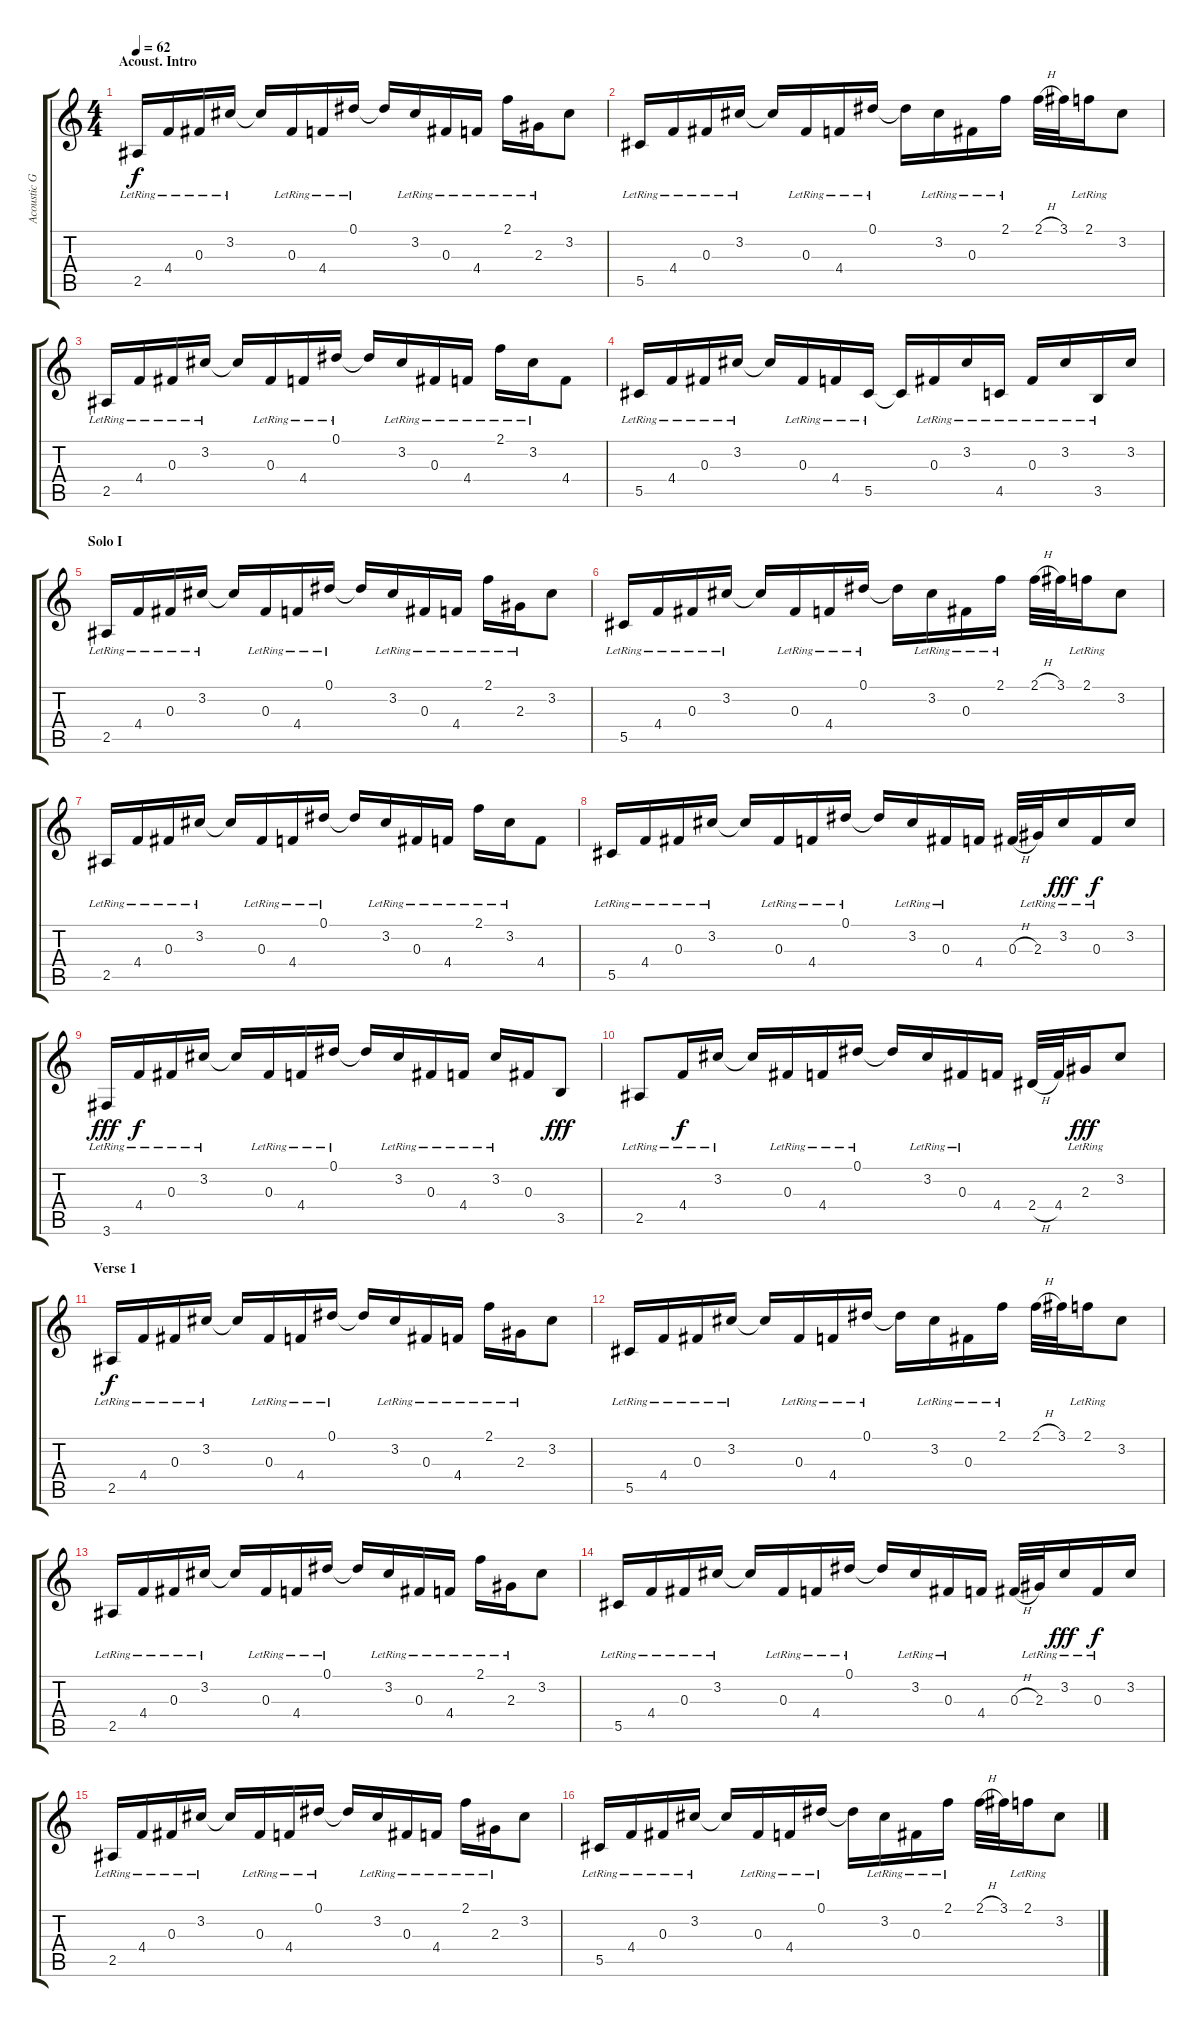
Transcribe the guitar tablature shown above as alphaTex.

\track ("Acoustic Guitar" "Acoustic G") {instrument acousticguitarsteel}
\staff {score tabs}
\tuning (Eb4 Bb3 Gb3 Db3 Ab2 Eb2) {hide}
\ts (4 4)
\section ("" "Acoust. Intro")
\tempo 62
\clef g2
\ks c
2.5{lr}.16{dy f instrument acousticguitarsteel} 4.4{lr}.16 0.3{lr}.16 3.2{lr}.16 3.2{t}.16 0.3{lr}.16 4.4{lr}.16 0.1{lr}.16 0.1{t}.16 3.2{lr}.16 0.3{lr}.16 4.4{lr}.16 2.1{lr}.16 2.3{lr}.16 3.2.8 |
5.5{lr}.16 4.4{lr}.16 0.3{lr}.16 3.2{lr}.16 3.2{t}.16 0.3{lr}.16 4.4{lr}.16 0.1{lr}.16 0.1{t}.16 3.2{lr}.16 0.3{lr}.16 2.1{lr}.16 2.1{h}.32 3.1.32 2.1{lr}.16 3.2.8 |
2.5{lr}.16 4.4{lr}.16 0.3{lr}.16 3.2{lr}.16 3.2{t}.16 0.3{lr}.16 4.4{lr}.16 0.1{lr}.16 0.1{t}.16 3.2{lr}.16 0.3{lr}.16 4.4{lr}.16 2.1{lr}.16 3.2{lr}.16 4.4.8 |
5.5{lr}.16 4.4{lr}.16 0.3{lr}.16 3.2{lr}.16 3.2{t}.16 0.3{lr}.16 4.4{lr}.16 5.5{lr}.16 5.5{t}.16 0.3{lr}.16 3.2{lr}.16 4.5{lr}.16 0.3{lr}.16 3.2{lr}.16 3.5{lr}.16 3.2.16 |
\section ("" "Solo I")
2.5{lr}.16 4.4{lr}.16 0.3{lr}.16 3.2{lr}.16 3.2{t}.16 0.3{lr}.16 4.4{lr}.16 0.1{lr}.16 0.1{t}.16 3.2{lr}.16 0.3{lr}.16 4.4{lr}.16 2.1{lr}.16 2.3{lr}.16 3.2.8 |
5.5{lr}.16 4.4{lr}.16 0.3{lr}.16 3.2{lr}.16 3.2{t}.16 0.3{lr}.16 4.4{lr}.16 0.1{lr}.16 0.1{t}.16 3.2{lr}.16 0.3{lr}.16 2.1{lr}.16 2.1{h}.32 3.1.32 2.1{lr}.16 3.2.8 |
2.5{lr}.16 4.4{lr}.16 0.3{lr}.16 3.2{lr}.16 3.2{t}.16 0.3{lr}.16 4.4{lr}.16 0.1{lr}.16 0.1{t}.16 3.2{lr}.16 0.3{lr}.16 4.4{lr}.16 2.1{lr}.16 3.2{lr}.16 4.4.8 |
5.5{lr}.16 4.4{lr}.16 0.3{lr}.16 3.2{lr}.16 3.2{t}.16 0.3{lr}.16 4.4{lr}.16 0.1{lr}.16 0.1{t}.16 3.2{lr}.16 0.3{lr}.16 4.4.16 0.3{h}.32 2.3{lr}.32 3.2{lr}.16{dy fff} 0.3{lr}.16{dy f} 3.2.16 |
3.6{lr}.16{dy fff} 4.4{lr}.16{dy f} 0.3{lr}.16 3.2{lr}.16 3.2{t}.16 0.3{lr}.16 4.4{lr}.16 0.1{lr}.16 0.1{t}.16 3.2{lr}.16 0.3{lr}.16 4.4{lr}.16 3.2{lr}.16 0.3.16 3.5.8{dy fff} |
2.5{lr}.8 4.4{lr}.16{dy f} 3.2{lr}.16 3.2{t}.16 0.3{lr}.16 4.4{lr}.16 0.1{lr}.16 0.1{t}.16 3.2{lr}.16 0.3{lr}.16 4.4.16 2.4{h}.32 4.4.32 2.3{lr}.16{dy fff} 3.2.8 |
\section ("" "Verse 1")
2.5{lr}.16{dy f} 4.4{lr}.16 0.3{lr}.16 3.2{lr}.16 3.2{t}.16 0.3{lr}.16 4.4{lr}.16 0.1{lr}.16 0.1{t}.16 3.2{lr}.16 0.3{lr}.16 4.4{lr}.16 2.1{lr}.16 2.3{lr}.16 3.2.8 |
5.5{lr}.16 4.4{lr}.16 0.3{lr}.16 3.2{lr}.16 3.2{t}.16 0.3{lr}.16 4.4{lr}.16 0.1{lr}.16 0.1{t}.16 3.2{lr}.16 0.3{lr}.16 2.1{lr}.16 2.1{h}.32 3.1.32 2.1{lr}.16 3.2.8 |
2.5{lr}.16 4.4{lr}.16 0.3{lr}.16 3.2{lr}.16 3.2{t}.16 0.3{lr}.16 4.4{lr}.16 0.1{lr}.16 0.1{t}.16 3.2{lr}.16 0.3{lr}.16 4.4{lr}.16 2.1{lr}.16 2.3{lr}.16 3.2.8 |
5.5{lr}.16 4.4{lr}.16 0.3{lr}.16 3.2{lr}.16 3.2{t}.16 0.3{lr}.16 4.4{lr}.16 0.1{lr}.16 0.1{t}.16 3.2{lr}.16 0.3{lr}.16 4.4.16 0.3{h}.32 2.3{lr}.32 3.2{lr}.16{dy fff} 0.3{lr}.16{dy f} 3.2.16 |
2.5{lr}.16 4.4{lr}.16 0.3{lr}.16 3.2{lr}.16 3.2{t}.16 0.3{lr}.16 4.4{lr}.16 0.1{lr}.16 0.1{t}.16 3.2{lr}.16 0.3{lr}.16 4.4{lr}.16 2.1{lr}.16 2.3{lr}.16 3.2.8 |
5.5{lr}.16 4.4{lr}.16 0.3{lr}.16 3.2{lr}.16 3.2{t}.16 0.3{lr}.16 4.4{lr}.16 0.1{lr}.16 0.1{t}.16 3.2{lr}.16 0.3{lr}.16 2.1{lr}.16 2.1{h}.32 3.1.32 2.1{lr}.16 3.2.8
